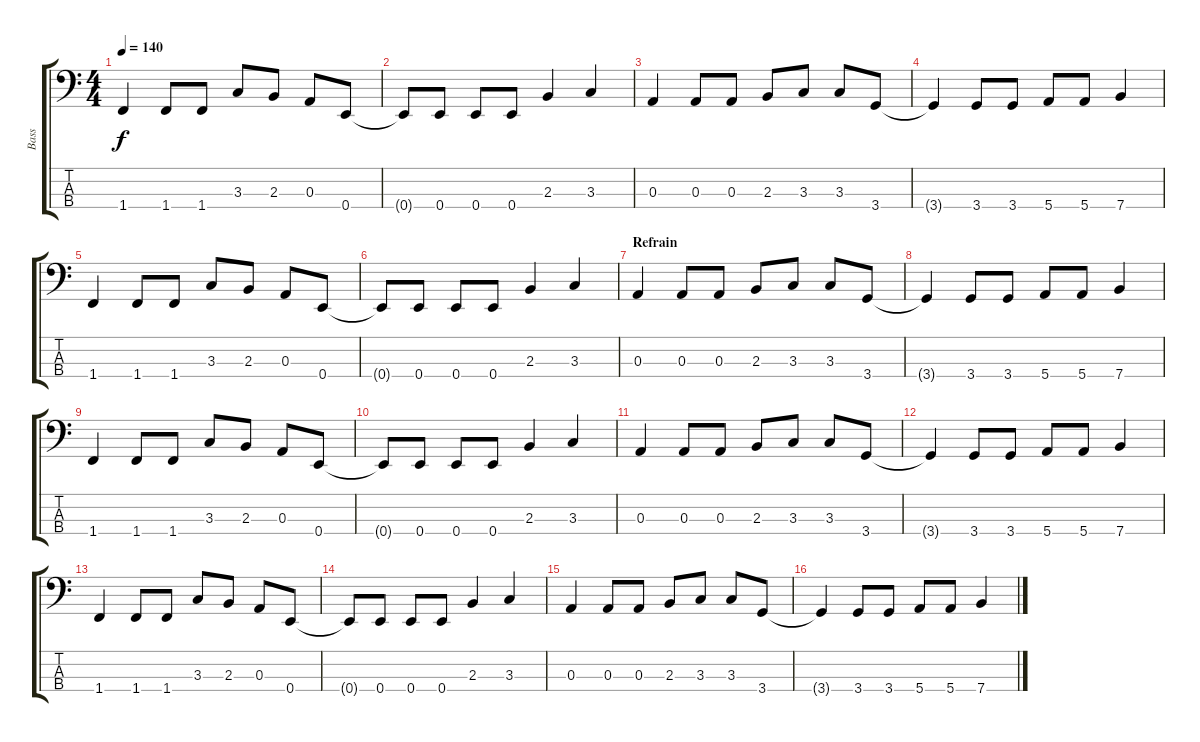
\track ("Bass" "Bass") {instrument electricbasspick}
\staff {score tabs}
\tuning (G2 D2 A1 E1) {hide}
\ts (4 4)
\tempo 140
\clef f4
\ks c
1.4.4{dy f} 1.4.8 1.4.8 3.3.8 2.3.8 0.3.8 0.4.8 |
0.4{t}.8 0.4.8 0.4.8 0.4.8 2.3.4 3.3.4 |
0.3.4 0.3.8 0.3.8 2.3.8 3.3.8 3.3.8 3.4.8 |
3.4{t}.4 3.4.8 3.4.8 5.4.8 5.4.8 7.4.4 |
1.4.4 1.4.8 1.4.8 3.3.8 2.3.8 0.3.8 0.4.8 |
0.4{t}.8 0.4.8 0.4.8 0.4.8 2.3.4 3.3.4 |
\section ("" "Refrain")
0.3.4 0.3.8 0.3.8 2.3.8 3.3.8 3.3.8 3.4.8 |
3.4{t}.4 3.4.8 3.4.8 5.4.8 5.4.8 7.4.4 |
1.4.4 1.4.8 1.4.8 3.3.8 2.3.8 0.3.8 0.4.8 |
0.4{t}.8 0.4.8 0.4.8 0.4.8 2.3.4 3.3.4 |
0.3.4 0.3.8 0.3.8 2.3.8 3.3.8 3.3.8 3.4.8 |
3.4{t}.4 3.4.8 3.4.8 5.4.8 5.4.8 7.4.4 |
1.4.4 1.4.8 1.4.8 3.3.8 2.3.8 0.3.8 0.4.8 |
0.4{t}.8 0.4.8 0.4.8 0.4.8 2.3.4 3.3.4 |
0.3.4 0.3.8 0.3.8 2.3.8 3.3.8 3.3.8 3.4.8 |
3.4{t}.4 3.4.8 3.4.8 5.4.8 5.4.8 7.4.4
